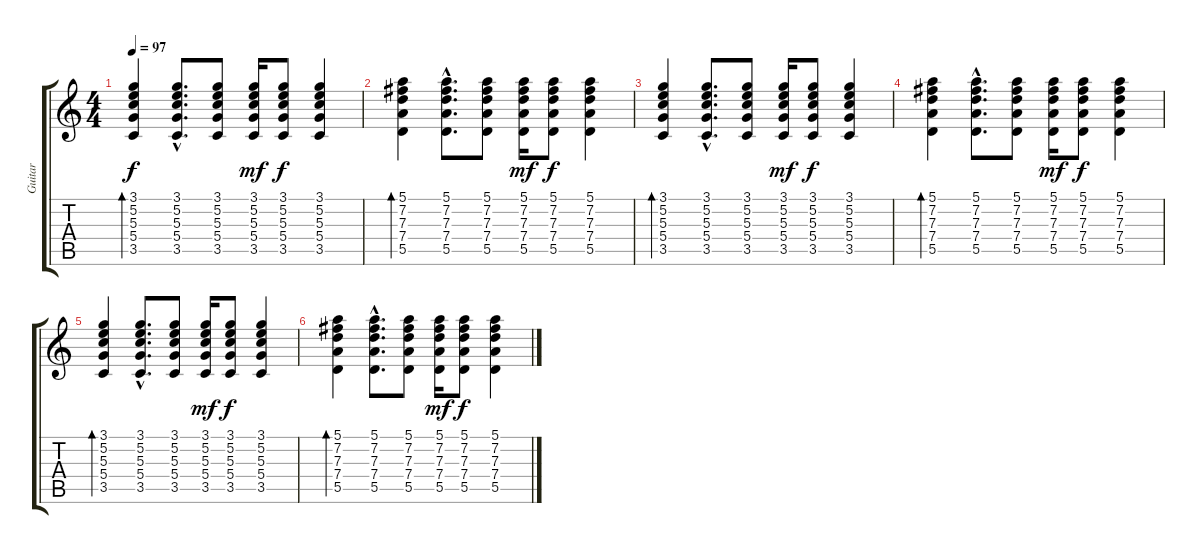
\track ("Guitar" "Guitar") {instrument acousticguitarsteel}
\staff {score tabs}
\tuning (E4 B3 G3 D3 A2 E2) {hide}
\ts (4 4)
\tempo 97
\clef g2
\ks c
(3.1 5.2 5.3 5.4 3.5).4{bd 60 dy f} (3.1{hac} 5.2{hac} 5.3{hac} 5.4{hac} 3.5{hac}).8{d} (3.1 5.2 5.3 5.4 3.5).8 (3.1 5.2 5.3 5.4 3.5).16{dy mf} (3.1 5.2 5.3 5.4 3.5).8{dy f} (3.1 5.2 5.3 5.4 3.5).4 |
(5.1 7.2 7.3 7.4 5.5).4{bd 30} (5.1{hac} 7.2{hac} 7.3{hac} 7.4{hac} 5.5{hac}).8{d} (5.1 7.2 7.3 7.4 5.5).8 (5.1 7.2 7.3 7.4 5.5).16{dy mf} (5.1 7.2 7.3 7.4 5.5).8{dy f} (5.1 7.2 7.3 7.4 5.5).4 |
(3.1 5.2 5.3 5.4 3.5).4{bd 60} (3.1{hac} 5.2{hac} 5.3{hac} 5.4{hac} 3.5{hac}).8{d} (3.1 5.2 5.3 5.4 3.5).8 (3.1 5.2 5.3 5.4 3.5).16{dy mf} (3.1 5.2 5.3 5.4 3.5).8{dy f} (3.1 5.2 5.3 5.4 3.5).4 |
(5.1 7.2 7.3 7.4 5.5).4{bd 30} (5.1{hac} 7.2{hac} 7.3{hac} 7.4{hac} 5.5{hac}).8{d} (5.1 7.2 7.3 7.4 5.5).8 (5.1 7.2 7.3 7.4 5.5).16{dy mf} (5.1 7.2 7.3 7.4 5.5).8{dy f} (5.1 7.2 7.3 7.4 5.5).4 |
(3.1 5.2 5.3 5.4 3.5).4{bd 60} (3.1{hac} 5.2{hac} 5.3{hac} 5.4{hac} 3.5{hac}).8{d} (3.1 5.2 5.3 5.4 3.5).8 (3.1 5.2 5.3 5.4 3.5).16{dy mf} (3.1 5.2 5.3 5.4 3.5).8{dy f} (3.1 5.2 5.3 5.4 3.5).4 |
(5.1 7.2 7.3 7.4 5.5).4{bd 30} (5.1{hac} 7.2{hac} 7.3{hac} 7.4{hac} 5.5{hac}).8{d} (5.1 7.2 7.3 7.4 5.5).8 (5.1 7.2 7.3 7.4 5.5).16{dy mf} (5.1 7.2 7.3 7.4 5.5).8{dy f} (5.1 7.2 7.3 7.4 5.5).4
